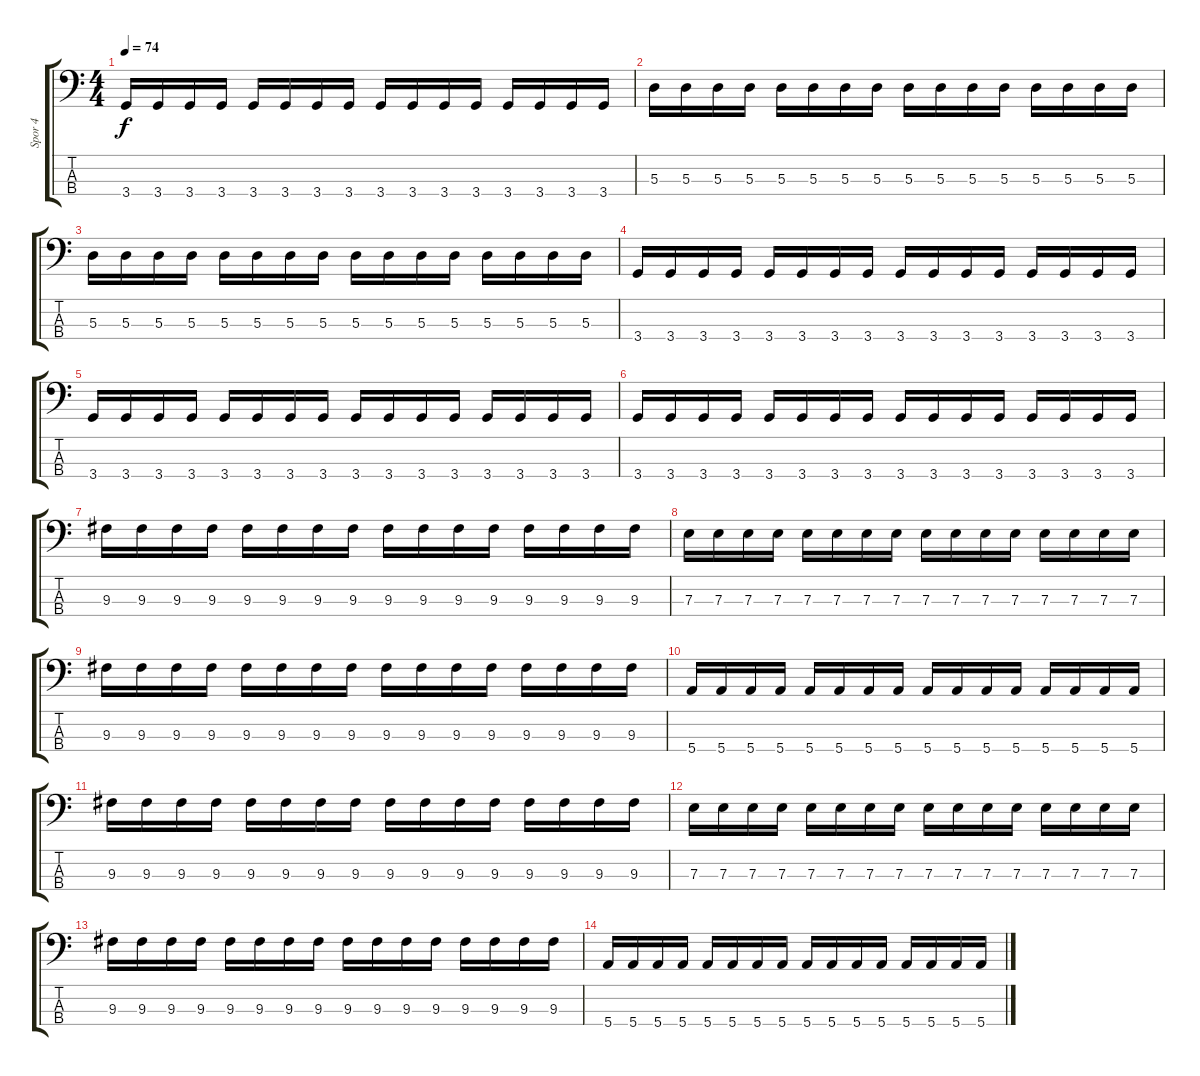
\track ("Spor 4" "Spor 4") {instrument electricbasspick}
\staff {score tabs}
\tuning (G2 D2 A1 E1) {hide}
\ts (4 4)
\tempo 74
\clef f4
\ks c
3.4.16{dy f} 3.4.16 3.4.16 3.4.16 3.4.16 3.4.16 3.4.16 3.4.16 3.4.16 3.4.16 3.4.16 3.4.16 3.4.16 3.4.16 3.4.16 3.4.16 |
5.3.16 5.3.16 5.3.16 5.3.16 5.3.16 5.3.16 5.3.16 5.3.16 5.3.16 5.3.16 5.3.16 5.3.16 5.3.16 5.3.16 5.3.16 5.3.16 |
5.3.16 5.3.16 5.3.16 5.3.16 5.3.16 5.3.16 5.3.16 5.3.16 5.3.16 5.3.16 5.3.16 5.3.16 5.3.16 5.3.16 5.3.16 5.3.16 |
3.4.16 3.4.16 3.4.16 3.4.16 3.4.16 3.4.16 3.4.16 3.4.16 3.4.16 3.4.16 3.4.16 3.4.16 3.4.16 3.4.16 3.4.16 3.4.16 |
3.4.16 3.4.16 3.4.16 3.4.16 3.4.16 3.4.16 3.4.16 3.4.16 3.4.16 3.4.16 3.4.16 3.4.16 3.4.16 3.4.16 3.4.16 3.4.16 |
3.4.16 3.4.16 3.4.16 3.4.16 3.4.16 3.4.16 3.4.16 3.4.16 3.4.16 3.4.16 3.4.16 3.4.16 3.4.16 3.4.16 3.4.16 3.4.16 |
9.3.16 9.3.16 9.3.16 9.3.16 9.3.16 9.3.16 9.3.16 9.3.16 9.3.16 9.3.16 9.3.16 9.3.16 9.3.16 9.3.16 9.3.16 9.3.16 |
7.3.16 7.3.16 7.3.16 7.3.16 7.3.16 7.3.16 7.3.16 7.3.16 7.3.16 7.3.16 7.3.16 7.3.16 7.3.16 7.3.16 7.3.16 7.3.16 |
9.3.16 9.3.16 9.3.16 9.3.16 9.3.16 9.3.16 9.3.16 9.3.16 9.3.16 9.3.16 9.3.16 9.3.16 9.3.16 9.3.16 9.3.16 9.3.16 |
5.4.16 5.4.16 5.4.16 5.4.16 5.4.16 5.4.16 5.4.16 5.4.16 5.4.16 5.4.16 5.4.16 5.4.16 5.4.16 5.4.16 5.4.16 5.4.16 |
9.3.16 9.3.16 9.3.16 9.3.16 9.3.16 9.3.16 9.3.16 9.3.16 9.3.16 9.3.16 9.3.16 9.3.16 9.3.16 9.3.16 9.3.16 9.3.16 |
7.3.16 7.3.16 7.3.16 7.3.16 7.3.16 7.3.16 7.3.16 7.3.16 7.3.16 7.3.16 7.3.16 7.3.16 7.3.16 7.3.16 7.3.16 7.3.16 |
9.3.16 9.3.16 9.3.16 9.3.16 9.3.16 9.3.16 9.3.16 9.3.16 9.3.16 9.3.16 9.3.16 9.3.16 9.3.16 9.3.16 9.3.16 9.3.16 |
5.4.16 5.4.16 5.4.16 5.4.16 5.4.16 5.4.16 5.4.16 5.4.16 5.4.16 5.4.16 5.4.16 5.4.16 5.4.16 5.4.16 5.4.16 5.4.16
